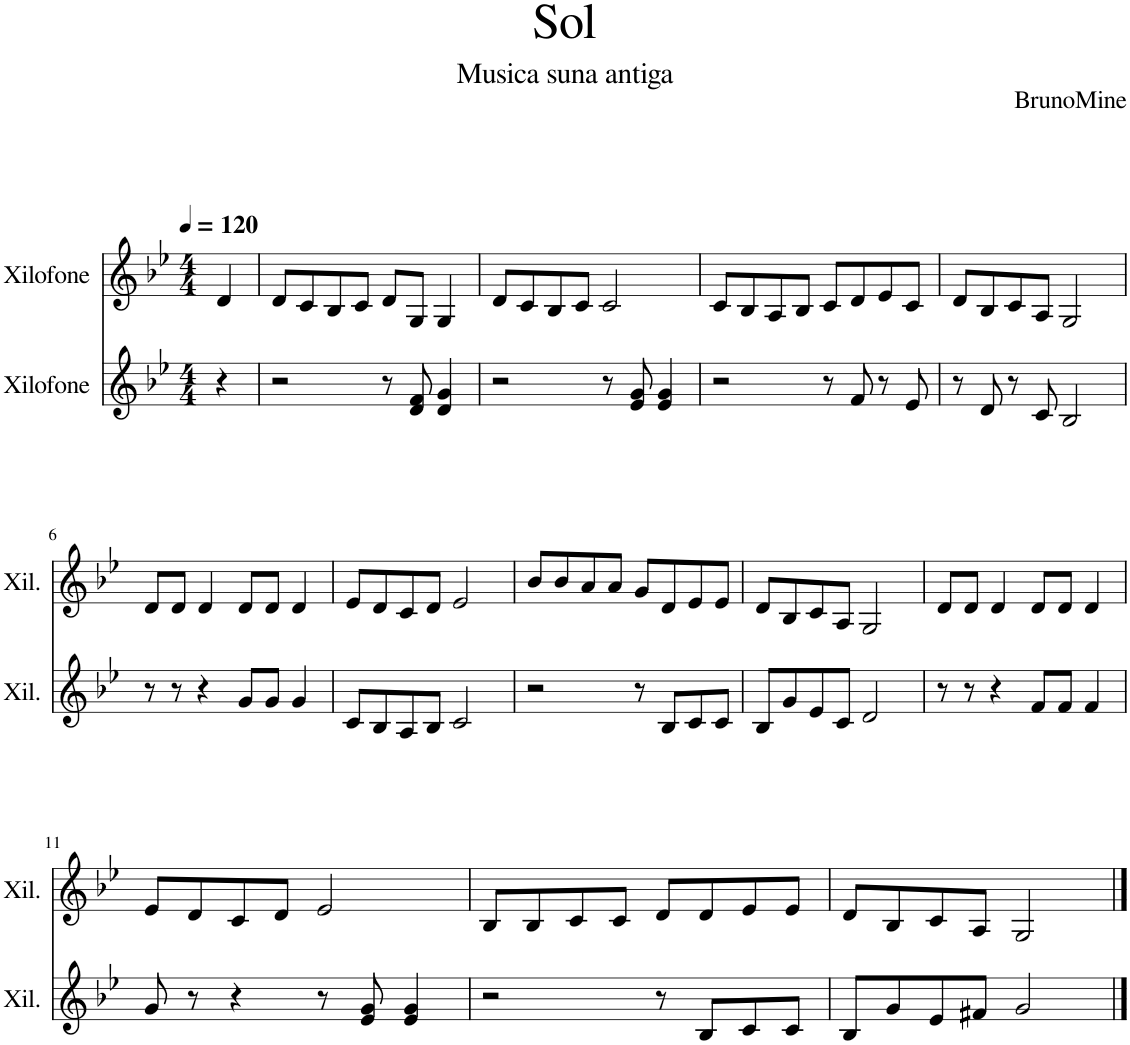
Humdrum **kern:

**kern	**kern
*part2	*part1
*staff2	*staff1
*I"Xilofone	*I"Xilofone
*I'Xil.	*I'Xil.
*clefG2	*clefG2
*Trd-7c-12	*Trd-7c-12
*k[b-e-]	*k[b-e-]
*M4/4	*M4/4
*MM120	*MM120
=1	=1
4r	4d/
=2	=2
2r	8d/L
.	8c/
.	8B-/
.	8c/J
8r	8d/L
8d/ 8f/	8G/J
4d/ 4g/	4G/
=3	=3
2r	8d/L
.	8c/
.	8B-/
.	8c/J
8r	2c/
8e-/ 8g/	.
4e-/ 4g/	.
=4	=4
2r	8c/L
.	8B-/
.	8A/
.	8B-/J
8r	8c/L
8f/	8d/
8r	8e-/
8e-/	8c/J
=5	=5
8r	8d/L
8d/	8B-/
8r	8c/
8c/	8A/J
2B-/	2G/
!!LO:LB:g=z
=6	=6
8r	8d/L
8r	8d/J
4r	4d/
8g/L	8d/L
8g/J	8d/J
4g/	4d/
=7	=7
8c/L	8e-/L
8B-/	8d/
8A/	8c/
8B-/J	8d/J
2c/	2e-/
=8	=8
2r	8b-/L
.	8b-/
.	8a/
.	8a/J
8r	8g/L
8B-/L	8d/
8c/	8e-/
8c/J	8e-/J
=9	=9
8B-/L	8d/L
8g/	8B-/
8e-/	8c/
8c/J	8A/J
2d/	2G/
=10	=10
8r	8d/L
8r	8d/J
4r	4d/
8f/L	8d/L
8f/J	8d/J
4f/	4d/
!!LO:LB:g=z
=11	=11
8g/	8e-/L
8r	8d/
4r	8c/
.	8d/J
8r	2e-/
8e-/ 8g/	.
4e-/ 4g/	.
=12	=12
2r	8B-/L
.	8B-/
.	8c/
.	8c/J
8r	8d/L
8B-/L	8d/
8c/	8e-/
8c/J	8e-/J
=13	=13
8B-/L	8d/L
8g/	8B-/
8e-/	8c/
8f#X/J	8A/J
2g/	2G/
==	==
*-	*-
